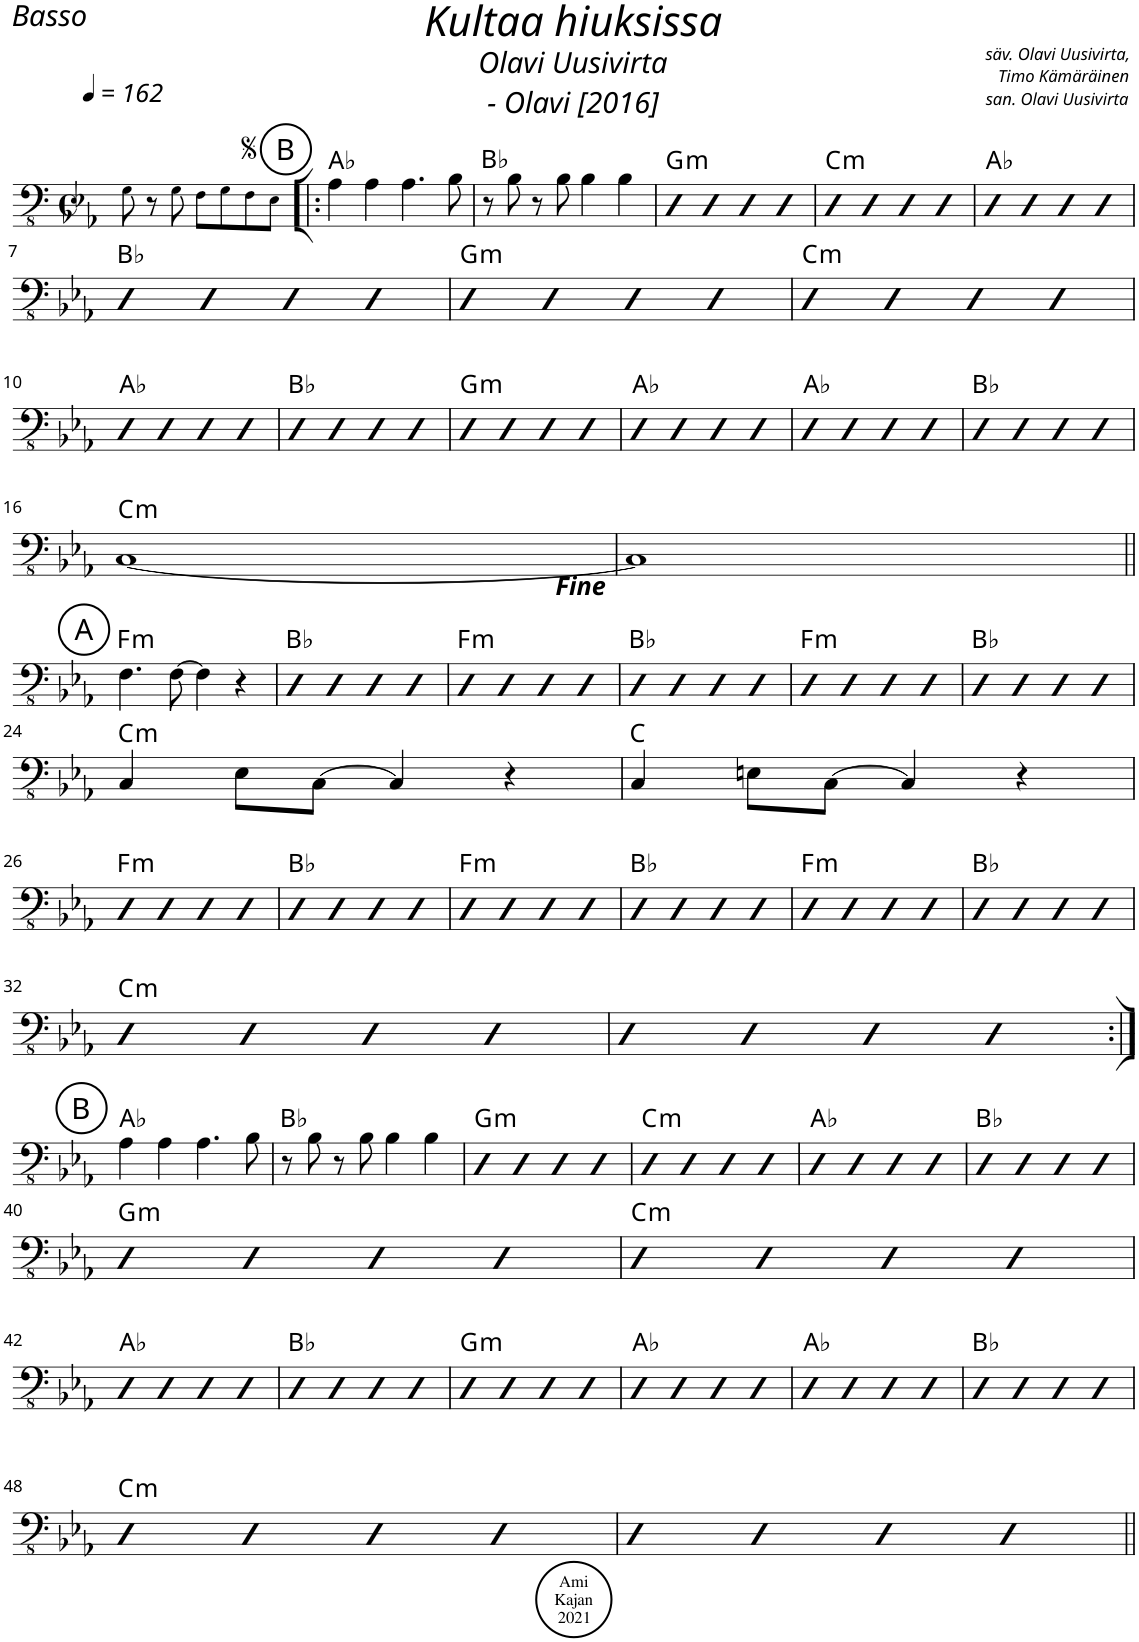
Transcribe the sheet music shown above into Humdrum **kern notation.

**kern	**harte
*part1	*part1
*staff1	*
*I"Acoustic Bass	*
*I'Bass	*
*clefFv4	*
*k[b-e-a-]	*
*M4/4	*
*met(c)	*
=1	=1
8ryy	.
8GG!\	.
8r	.
8GG!\	.
8FF!\L	.
8GG!\	.
8FF!\	.
8EE-!\J	.
=2!|:	=2!|:
!!LO:REH:place=s1:a:cj:enc=circle:fs=14:t=B
*MM162	*
4AA-\	Ab:maj
4AA-\	.
4.AA-\	.
8BB-\	.
=3	=3
8r	Bb:maj
8BB-\	.
8r	.
8BB-\	.
4BB-\	.
4BB-\	.
=4	=4
!	!LO:H:kt=m
4FF	G:min
4FF	.
4FF	.
4FF	.
=5	=5
!	!LO:H:kt=m
4FF	C:min
4FF	.
4FF	.
4FF	.
=6	=6
4FF	Ab:maj
4FF	.
4FF	.
4FF	.
!!LO:LB:g=z
=7	=7
4FF	Bb:maj
4FF	.
4FF	.
4FF	.
=8	=8
!	!LO:H:kt=m
4FF	G:min
4FF	.
4FF	.
4FF	.
=9	=9
!	!LO:H:kt=m
4FF	C:min
4FF	.
4FF	.
4FF	.
!!LO:LB:g=z
=10	=10
4FF	Ab:maj
4FF	.
4FF	.
4FF	.
=11	=11
4FF	Bb:maj
4FF	.
4FF	.
4FF	.
=12	=12
!	!LO:H:kt=m
4FF	G:min
4FF	.
4FF	.
4FF	.
=13	=13
4FF	Ab:maj
4FF	.
4FF	.
4FF	.
=14	=14
4FF	Ab:maj
4FF	.
4FF	.
4FF	.
=15	=15
4FF	Bb:maj
4FF	.
4FF	.
4FF	.
!!LO:LB:g=z
=16	=16
!	!LO:H:kt=m
[1CC	C:min
=17	=17
1CC]	.
!!LO:LB:g=z
!!LO:REH:place=s1:a:cj:enc=circle:fs=14:t=A
=18||	=18||
!	!LO:H:kt=m
4.FF\	F:min
[8FF\	.
4FF\]	.
4r	.
=19	=19
4FF	Bb:maj
4FF	.
4FF	.
4FF	.
=20	=20
!	!LO:H:kt=m
4FF	F:min
4FF	.
4FF	.
4FF	.
=21	=21
4FF	Bb:maj
4FF	.
4FF	.
4FF	.
=22	=22
!	!LO:H:kt=m
4FF	F:min
4FF	.
4FF	.
4FF	.
=23	=23
4FF	Bb:maj
4FF	.
4FF	.
4FF	.
!!LO:LB:g=z
=24	=24
!	!LO:H:kt=m
4CC/	C:min
8EE-\L	.
[8CC\J	.
4CC/]	.
4r	.
=25	=25
4CC/	C:maj
8EEn\L	.
[8CC\J	.
4CC/]	.
4r	.
!!LO:LB:g=z
=26	=26
!	!LO:H:kt=m
4FF	F:min
4FF	.
4FF	.
4FF	.
=27	=27
4FF	Bb:maj
4FF	.
4FF	.
4FF	.
=28	=28
!	!LO:H:kt=m
4FF	F:min
4FF	.
4FF	.
4FF	.
=29	=29
4FF	Bb:maj
4FF	.
4FF	.
4FF	.
=30	=30
!	!LO:H:kt=m
4FF	F:min
4FF	.
4FF	.
4FF	.
=31	=31
4FF	Bb:maj
4FF	.
4FF	.
4FF	.
!!LO:LB:g=z
=32	=32
!	!LO:H:kt=m
4FF	C:min
4FF	.
4FF	.
4FF	.
=33	=33
4FF	.
4FF	.
4FF	.
4FF	.
!!LO:LB:g=z
!!LO:REH:place=s1:a:cj:enc=circle:fs=14:t=B
=34:|!	=34:|!
4AA-\	Ab:maj
4AA-\	.
4.AA-\	.
8BB-\	.
=35	=35
8r	Bb:maj
8BB-\	.
8r	.
8BB-\	.
4BB-\	.
4BB-\	.
=36	=36
!	!LO:H:kt=m
4FF	G:min
4FF	.
4FF	.
4FF	.
=37	=37
!	!LO:H:kt=m
4FF	C:min
4FF	.
4FF	.
4FF	.
=38	=38
4FF	Ab:maj
4FF	.
4FF	.
4FF	.
=39	=39
4FF	Bb:maj
4FF	.
4FF	.
4FF	.
!!LO:LB:g=z
=40	=40
!	!LO:H:kt=m
4FF	G:min
4FF	.
4FF	.
4FF	.
=41	=41
!	!LO:H:kt=m
4FF	C:min
4FF	.
4FF	.
4FF	.
!!LO:LB:g=z
=42	=42
4FF	Ab:maj
4FF	.
4FF	.
4FF	.
=43	=43
4FF	Bb:maj
4FF	.
4FF	.
4FF	.
=44	=44
!	!LO:H:kt=m
4FF	G:min
4FF	.
4FF	.
4FF	.
=45	=45
4FF	Ab:maj
4FF	.
4FF	.
4FF	.
=46	=46
4FF	Ab:maj
4FF	.
4FF	.
4FF	.
=47	=47
4FF	Bb:maj
4FF	.
4FF	.
4FF	.
!!LO:LB:g=z
=48	=48
!	!LO:H:kt=m
4FF	C:min
4FF	.
4FF	.
4FF	.
=49	=49
4FF	.
4FF	.
4FF	.
4FF	.
=||	=||
*-	*-
